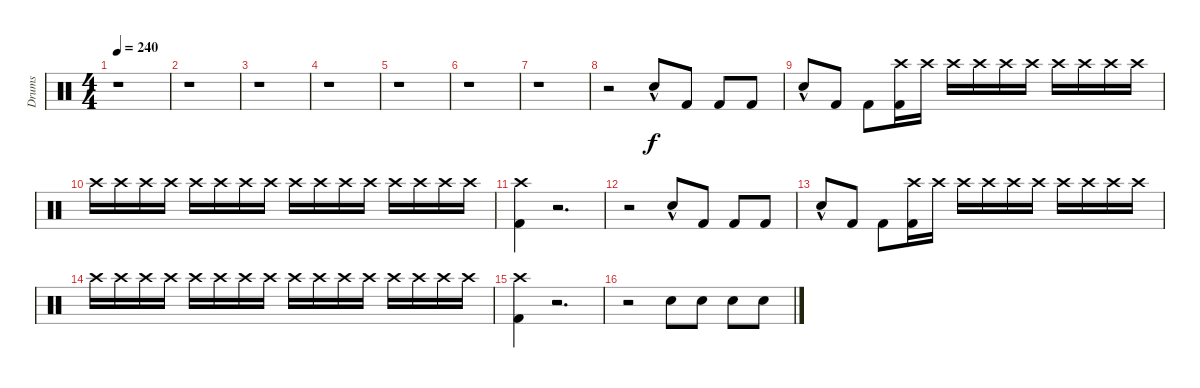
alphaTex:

\track ("Drums" "Drums") {instrument percussion}
\staff {score}
\articulation defaults
\ts (4 4)
\tempo 240
\clef neutral
\ks c
r.1{dy f} |
r.1 |
r.1 |
r.1 |
r.1 |
r.1 |
r.1 |
r.2 "Snare (hit) 2"{hac}.8 "Kick (hit) 2".8 "Kick (hit) 2".8 "Kick (hit) 2".8 |
"Snare (hit) 2"{hac}.8 "Kick (hit) 2".8 "Kick (hit) 2".8 ("Kick (hit) 2" "Crash high (hit)").16 "Crash high (hit)".16 "Crash high (hit)".16 "Crash high (hit)".16 "Crash high (hit)".16 "Crash high (hit)".16 "Crash high (hit)".16 "Crash high (hit)".16 "Crash high (hit)".16 "Crash high (hit)".16 |
"Crash high (hit)".16 "Crash high (hit)".16 "Crash high (hit)".16 "Crash high (hit)".16 "Crash high (hit)".16 "Crash high (hit)".16 "Crash high (hit)".16 "Crash high (hit)".16 "Crash high (hit)".16 "Crash high (hit)".16 "Crash high (hit)".16 "Crash high (hit)".16 "Crash high (hit)".16 "Crash high (hit)".16 "Crash high (hit)".16 "Crash high (hit)".16 |
("Crash high (hit)" "Kick (hit) 2").4 r.2{d} |
r.2 "Snare (hit) 2"{hac}.8 "Kick (hit) 2".8 "Kick (hit) 2".8 "Kick (hit) 2".8 |
"Snare (hit) 2"{hac}.8 "Kick (hit) 2".8 "Kick (hit) 2".8 ("Kick (hit) 2" "Crash high (hit)").16 "Crash high (hit)".16 "Crash high (hit)".16 "Crash high (hit)".16 "Crash high (hit)".16 "Crash high (hit)".16 "Crash high (hit)".16 "Crash high (hit)".16 "Crash high (hit)".16 "Crash high (hit)".16 |
"Crash high (hit)".16 "Crash high (hit)".16 "Crash high (hit)".16 "Crash high (hit)".16 "Crash high (hit)".16 "Crash high (hit)".16 "Crash high (hit)".16 "Crash high (hit)".16 "Crash high (hit)".16 "Crash high (hit)".16 "Crash high (hit)".16 "Crash high (hit)".16 "Crash high (hit)".16 "Crash high (hit)".16 "Crash high (hit)".16 "Crash high (hit)".16 |
("Crash high (hit)" "Kick (hit) 2").4 r.2{d} |
r.2 "Snare (hit) 2".8 "Snare (hit) 2".8 "Snare (hit) 2".8 "Snare (hit) 2".8
